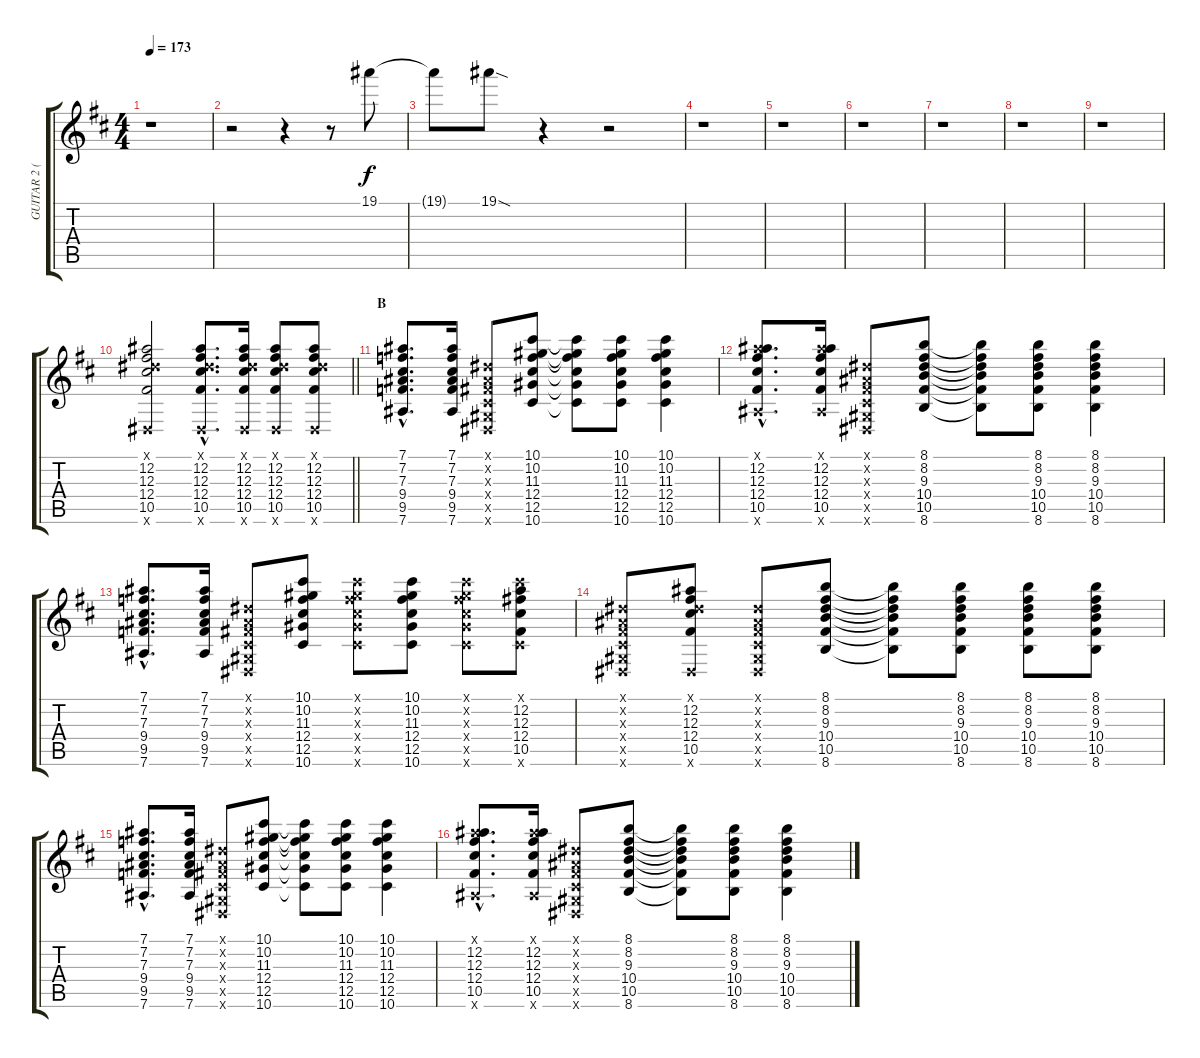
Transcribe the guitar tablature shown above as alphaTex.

\track ("GUITAR 2 (LEFT)" "GUITAR 2 (") {instrument distortionguitar}
\staff {score tabs}
\tuning (Eb4 Bb3 Gb3 Db3 Ab2 Eb2) {hide}
\ts (4 4)
\tempo 173
\clef g2
\ks bminor
r.1{dy f} |
r.2 r.4 r.8 19.1.8 |
19.1{t}.8 19.1{sod}.8 r.4 r.2 |
r.1 |
r.1 |
r.1 |
r.1 |
r.1 |
r.1 |
\barLineRight lightlight
(0.1{x} 12.2 12.3 12.4 10.5 0.6{x}).2 (0.1{hac x} 12.2{hac} 12.3{hac} 12.4{hac} 10.5{hac} 0.6{hac x}).8{d} (0.1{x} 12.2 12.3 12.4 10.5 0.6{x}).16 (0.1{x} 12.2 12.3 12.4 10.5 0.6{x}).8 (0.1{x} 12.2 12.3 12.4 10.5 0.6{x}).8 |
\section ("" "B")
(7.1{hac} 7.2{hac} 7.3{hac} 9.4{hac} 9.5{hac} 7.6{hac}).8{d volume 10} (7.1 7.2 7.3 9.4 9.5 7.6).16 (0.1{x} 0.2{x} 0.3{x} 0.4{x} 0.5{x} 0.6{x}).8 (10.1 10.2 11.3 12.4 12.5 10.6).8 (10.1{t} 10.2{t} 11.3{t} 12.4{t} 12.5{t} 10.6{t}).8 (10.1 10.2 11.3 12.4 12.5 10.6).8 (10.1 10.2 11.3 12.4 12.5 10.6).4 |
(7.1{hac x} 12.2{hac} 12.3{hac} 12.4{hac} 10.5{hac} 7.6{hac x}).8{d} (7.1{x} 12.2 12.3 12.4 10.5 7.6{x}).16 (0.1{x} 0.2{x} 0.3{x} 0.4{x} 0.5{x} 0.6{x}).8 (8.1 8.2 9.3 10.4 10.5 8.6).8 (8.1{t} 8.2{t} 9.3{t} 10.4{t} 10.5{t} 8.6{t}).8 (8.1 8.2 9.3 10.4 10.5 8.6).8 (8.1 8.2 9.3 10.4 10.5 8.6).4 |
(7.1{hac} 7.2{hac} 7.3{hac} 9.4{hac} 9.5{hac} 7.6{hac}).8{d} (7.1 7.2 7.3 9.4 9.5 7.6).16 (0.1{x} 0.2{x} 0.3{x} 0.4{x} 0.5{x} 0.6{x}).8 (10.1 10.2 11.3 12.4 12.5 10.6).8 (10.1{x} 10.2{x} 11.3{x} 12.4{x} 12.5{x} 10.6{x}).8 (10.1 10.2 11.3 12.4 12.5 10.6).8 (10.1{x} 10.2{x} 11.3{x} 12.4{x} 12.5{x} 10.6{x}).8 (10.1{x} 12.2 12.3 12.4 10.5 10.6{x}).8 |
(0.1{x} 0.2{x} 0.3{x} 0.4{x} 0.5{x} 0.6{x}).8 (0.1{x} 12.2 12.3 12.4 10.5 0.6{x}).8 (0.1{x} 0.2{x} 0.3{x} 0.4{x} 0.5{x} 0.6{x}).8 (8.1 8.2 9.3 10.4 10.5 8.6).8 (8.1{t} 8.2{t} 9.3{t} 10.4{t} 10.5{t} 8.6{t}).8 (8.1 8.2 9.3 10.4 10.5 8.6).8 (8.1 8.2 9.3 10.4 10.5 8.6).8 (8.1 8.2 9.3 10.4 10.5 8.6).8 |
(7.1{hac} 7.2{hac} 7.3{hac} 9.4{hac} 9.5{hac} 7.6{hac}).8{d} (7.1 7.2 7.3 9.4 9.5 7.6).16 (0.1{x} 0.2{x} 0.3{x} 0.4{x} 0.5{x} 0.6{x}).8 (10.1 10.2 11.3 12.4 12.5 10.6).8 (10.1{t} 10.2{t} 11.3{t} 12.4{t} 12.5{t} 10.6{t}).8 (10.1 10.2 11.3 12.4 12.5 10.6).8 (10.1 10.2 11.3 12.4 12.5 10.6).4 |
(7.1{hac x} 12.2{hac} 12.3{hac} 12.4{hac} 10.5{hac} 7.6{hac x}).8{d} (7.1{x} 12.2 12.3 12.4 10.5 7.6{x}).16 (0.1{x} 0.2{x} 0.3{x} 0.4{x} 0.5{x} 0.6{x}).8 (8.1 8.2 9.3 10.4 10.5 8.6).8 (8.1{t} 8.2{t} 9.3{t} 10.4{t} 10.5{t} 8.6{t}).8 (8.1 8.2 9.3 10.4 10.5 8.6).8 (8.1 8.2 9.3 10.4 10.5 8.6).4
